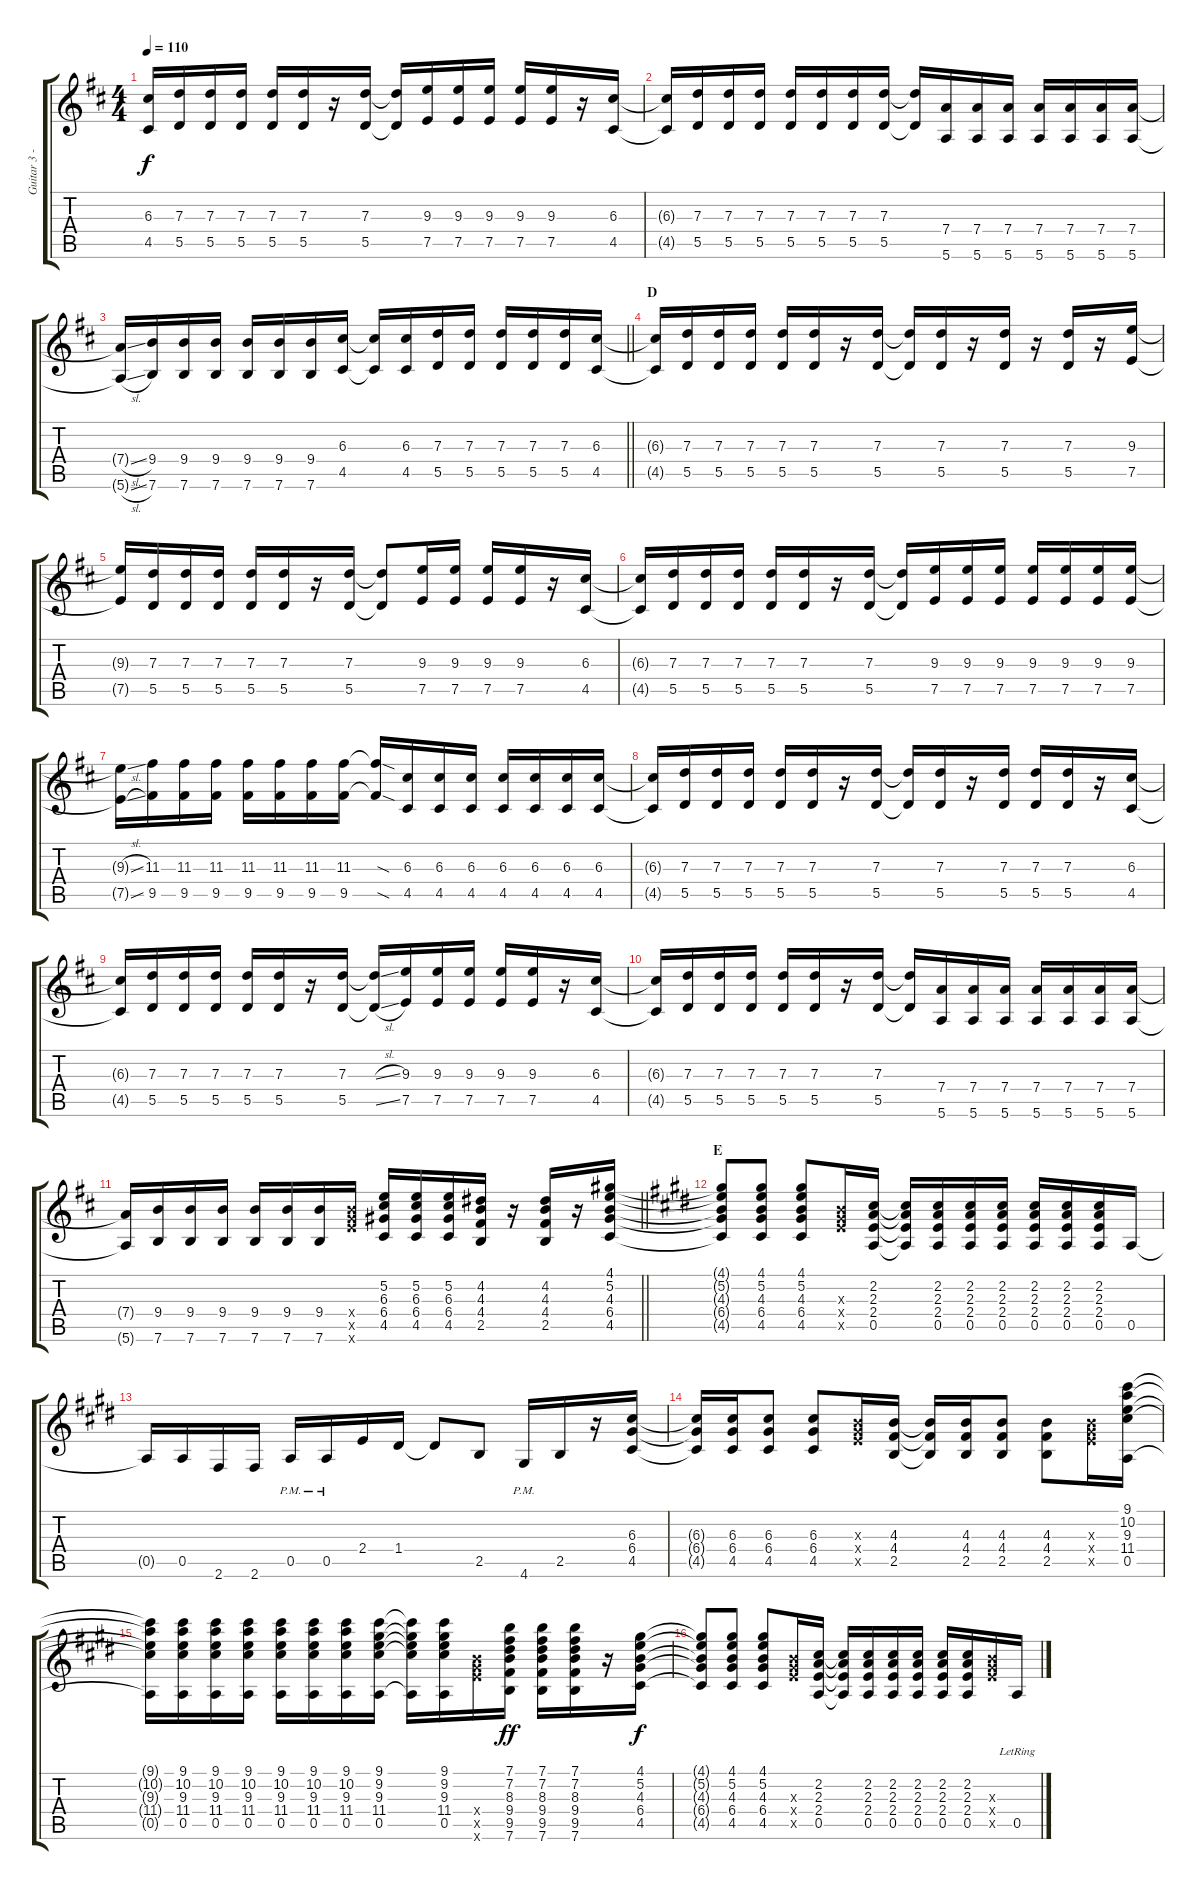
\track ("Guitar 3 - Uruha" "Guitar 3 -") {instrument distortionguitar}
\staff {score tabs}
\tuning (E4 B3 G3 D3 A2 E2) {hide}
\ts (4 4)
\tempo 110
\clef g2
\ks d
(6.3{t} 4.5{t}).16{dy f} (7.3 5.5).16 (7.3 5.5).16 (7.3 5.5).16 (7.3 5.5).16 (7.3 5.5).16 r.16 (7.3 5.5).16 (7.3{t} 5.5{t}).16 (9.3 7.5).16 (9.3 7.5).16 (9.3 7.5).16 (9.3 7.5).16 (9.3 7.5).16 r.16 (6.3 4.5).16 |
(6.3{t} 4.5{t}).16 (7.3 5.5).16 (7.3 5.5).16 (7.3 5.5).16 (7.3 5.5).16 (7.3 5.5).16 (7.3 5.5).16 (7.3 5.5).16 (7.3{t} 5.5{t}).16 (7.4 5.6).16 (7.4 5.6).16 (7.4 5.6).16 (7.4 5.6).16 (7.4 5.6).16 (7.4 5.6).16 (7.4 5.6).16 |
\barLineRight lightlight
(7.4{sl t} 5.6{sl t}).16 (9.4 7.6).16 (9.4 7.6).16 (9.4 7.6).16 (9.4 7.6).16 (9.4 7.6).16 (9.4 7.6).16 (6.3 4.5).16 (6.3{t} 4.5{t}).16 (6.3 4.5).16 (7.3 5.5).16 (7.3 5.5).16 (7.3 5.5).16 (7.3 5.5).16 (7.3 5.5).16 (6.3 4.5).16 |
\section ("" "D")
(6.3{t} 4.5{t}).16 (7.3 5.5).16 (7.3 5.5).16 (7.3 5.5).16 (7.3 5.5).16 (7.3 5.5).16 r.16 (7.3 5.5).16 (7.3{t} 5.5{t}).16 (7.3 5.5).16 r.16 (7.3 5.5).16 r.16 (7.3 5.5).16 r.16 (9.3 7.5).16 |
(9.3{t} 7.5{t}).16 (7.3 5.5).16 (7.3 5.5).16 (7.3 5.5).16 (7.3 5.5).16 (7.3 5.5).16 r.16 (7.3 5.5).16 (7.3{t} 5.5{t}).8 (9.3 7.5).16 (9.3 7.5).16 (9.3 7.5).16 (9.3 7.5).16 r.16 (6.3 4.5).16 |
(6.3{t} 4.5{t}).16 (7.3 5.5).16 (7.3 5.5).16 (7.3 5.5).16 (7.3 5.5).16 (7.3 5.5).16 r.16 (7.3 5.5).16 (7.3{t} 5.5{t}).16 (9.3 7.5).16 (9.3 7.5).16 (9.3 7.5).16 (9.3 7.5).16 (9.3 7.5).16 (9.3 7.5).16 (9.3 7.5).16 |
(9.3{sl t} 7.5{sl t}).16 (11.3 9.5).16 (11.3 9.5).16 (11.3 9.5).16 (11.3 9.5).16 (11.3 9.5).16 (11.3 9.5).16 (11.3 9.5).16 (11.3{sod t} 9.5{sod t}).16 (6.3 4.5).16 (6.3 4.5).16 (6.3 4.5).16 (6.3 4.5).16 (6.3 4.5).16 (6.3 4.5).16 (6.3 4.5).16 |
(6.3{t} 4.5{t}).16 (7.3 5.5).16 (7.3 5.5).16 (7.3 5.5).16 (7.3 5.5).16 (7.3 5.5).16 r.16 (7.3 5.5).16 (7.3{t} 5.5{t}).16 (7.3 5.5).16 r.16 (7.3 5.5).16 (7.3 5.5).16 (7.3 5.5).16 r.16 (6.3 4.5).16 |
(6.3{t} 4.5{t}).16 (7.3 5.5).16 (7.3 5.5).16 (7.3 5.5).16 (7.3 5.5).16 (7.3 5.5).16 r.16 (7.3 5.5).16 (7.3{sl t} 5.5{sl t}).16 (9.3 7.5).16 (9.3 7.5).16 (9.3 7.5).16 (9.3 7.5).16 (9.3 7.5).16 r.16 (6.3 4.5).16 |
(6.3{t} 4.5{t}).16 (7.3 5.5).16 (7.3 5.5).16 (7.3 5.5).16 (7.3 5.5).16 (7.3 5.5).16 r.16 (7.3 5.5).16 (7.3{t} 5.5{t}).16 (7.4 5.6).16 (7.4 5.6).16 (7.4 5.6).16 (7.4 5.6).16 (7.4 5.6).16 (7.4 5.6).16 (7.4 5.6).16 |
\barLineRight lightlight
(7.4{t} 5.6{t}).16 (9.4 7.6).16 (9.4 7.6).16 (9.4 7.6).16 (9.4 7.6).16 (9.4 7.6).16 (9.4 7.6).16 (9.4{x} 10.5{x} 12.6{x}).16 (5.2 6.3 6.4 4.5).16 (5.2 6.3 6.4 4.5).16 (5.2 6.3 6.4 4.5).16 (4.2 4.3 4.4 2.5).16 r.16 (4.2 4.3 4.4 2.5).16 r.16 (4.1 5.2 4.3 6.4 4.5).16 |
\section ("" "E")
\ks e
(4.1{t} 5.2{t} 4.3{t} 6.4{t} 4.5{t}).8 (4.1 5.2 4.3 6.4 4.5).8 (4.1 5.2 4.3 6.4 4.5).8 (4.3{x} 6.4{x} 7.5{x}).16 (2.2 2.3 2.4 0.5).16 (2.2{t} 2.3{t} 2.4{t} 0.5{t}).16 (2.2 2.3 2.4 0.5).16 (2.2 2.3 2.4 0.5).16 (2.2 2.3 2.4 0.5).16 (2.2 2.3 2.4 0.5).16 (2.2 2.3 2.4 0.5).16 (2.2 2.3 2.4 0.5).16 0.5.16 |
0.5{t}.16 0.5.16 2.6.16 2.6.16 0.5{pm}.16 0.5{pm}.16 2.4.16 1.4.16 1.4{t}.8 2.5.8 4.6{pm}.16 2.5.16 r.16 (6.3 6.4 4.5).16 |
(6.3{t} 6.4{t} 4.5{t}).16 (6.3 6.4 4.5).16 (6.3 6.4 4.5).8 (6.3 6.4 4.5).8 (4.3{x} 6.4{x} 7.5{x}).16 (4.3 4.4 2.5).16 (4.3{t} 4.4{t} 2.5{t}).16 (4.3 4.4 2.5).16 (4.3 4.4 2.5).8 (4.3 4.4 2.5).8 (4.3{x} 6.4{x} 7.5{x}).16 (9.1 10.2 9.3 11.4 0.5).16 |
(9.1{t} 10.2{t} 9.3{t} 11.4{t} 0.5{t}).16 (9.1 10.2 9.3 11.4 0.5).16 (9.1 10.2 9.3 11.4 0.5).16 (9.1 10.2 9.3 11.4 0.5).16 (9.1 10.2 9.3 11.4 0.5).16 (9.1 10.2 9.3 11.4 0.5).16 (9.1 10.2 9.3 11.4 0.5).16 (9.1 9.2 9.3 11.4 0.5).16 (9.1{t} 9.2{t} 9.3{t} 11.4{t} 0.5{t}).16 (9.1 9.2 9.3 11.4 0.5).16 (9.4{x} 11.5{x} 12.6{x}).16 (7.1 7.2 8.3 9.4 9.5 7.6).16{dy ff} (7.1 7.2 8.3 9.4 9.5 7.6).16 (7.1 7.2 8.3 9.4 9.5 7.6).16 r.16 (4.1 5.2 4.3 6.4 4.5).16{dy f} |
(4.1{t} 5.2{t} 4.3{t} 6.4{t} 4.5{t}).8 (4.1 5.2 4.3 6.4 4.5).8 (4.1 5.2 4.3 6.4 4.5).8 (4.3{x} 6.4{x} 7.5{x}).16 (2.2 2.3 2.4 0.5).16 (2.2{t} 2.3{t} 2.4{t} 0.5{t}).16 (2.2 2.3 2.4 0.5).16 (2.2 2.3 2.4 0.5).16 (2.2 2.3 2.4 0.5).16 (2.2 2.3 2.4 0.5).16 (2.2 2.3 2.4 0.5).16 (4.3{x} 6.4{x} 7.5{x}).16 0.5{lr}.16
